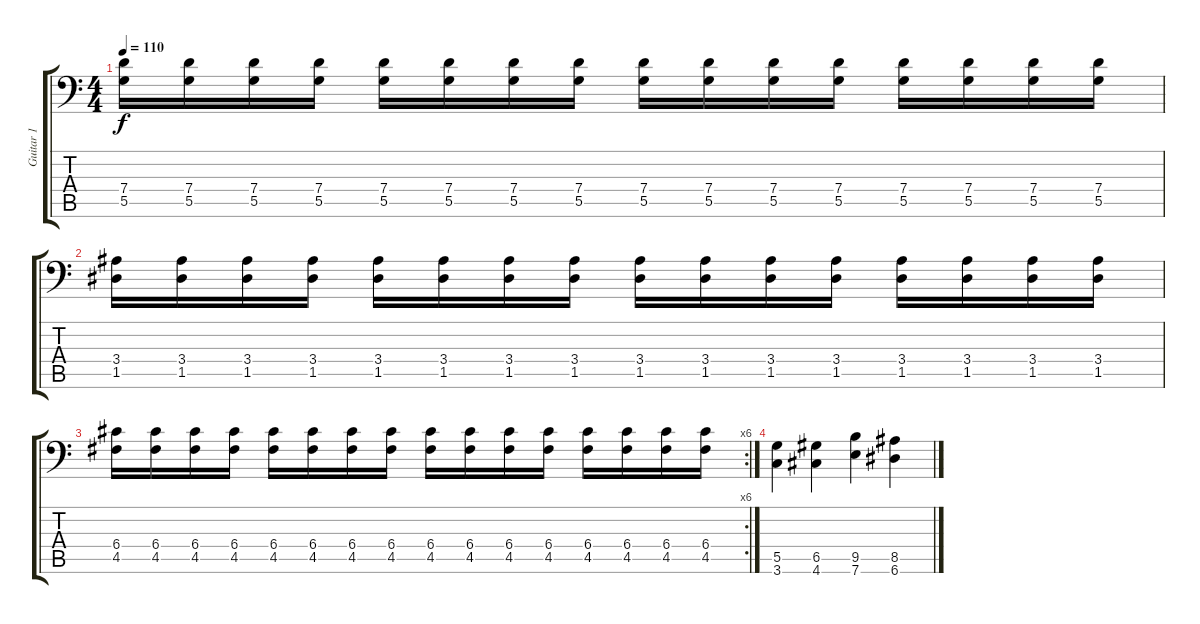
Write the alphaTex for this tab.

\track ("Guitar 1" "Guitar 1") {instrument distortionguitar}
\staff {score tabs}
\tuning (E3 A2 B2 G2 D2 A1) {hide}
\ts (4 4)
\tempo 110
\clef f4
\ks c
(7.4 5.5).16{dy f} (7.4 5.5).16 (7.4 5.5).16 (7.4 5.5).16 (7.4 5.5).16 (7.4 5.5).16 (7.4 5.5).16 (7.4 5.5).16 (7.4 5.5).16 (7.4 5.5).16 (7.4 5.5).16 (7.4 5.5).16 (7.4 5.5).16 (7.4 5.5).16 (7.4 5.5).16 (7.4 5.5).16 |
(3.4 1.5).16 (3.4 1.5).16 (3.4 1.5).16 (3.4 1.5).16 (3.4 1.5).16 (3.4 1.5).16 (3.4 1.5).16 (3.4 1.5).16 (3.4 1.5).16 (3.4 1.5).16 (3.4 1.5).16 (3.4 1.5).16 (3.4 1.5).16 (3.4 1.5).16 (3.4 1.5).16 (3.4 1.5).16 |
\rc 6
(6.4 4.5).16 (6.4 4.5).16 (6.4 4.5).16 (6.4 4.5).16 (6.4 4.5).16 (6.4 4.5).16 (6.4 4.5).16 (6.4 4.5).16 (6.4 4.5).16 (6.4 4.5).16 (6.4 4.5).16 (6.4 4.5).16 (6.4 4.5).16 (6.4 4.5).16 (6.4 4.5).16 (6.4 4.5).16 |
(5.5 3.6).4 (6.5 4.6).4 (9.5 7.6).4 (8.5 6.6).4
